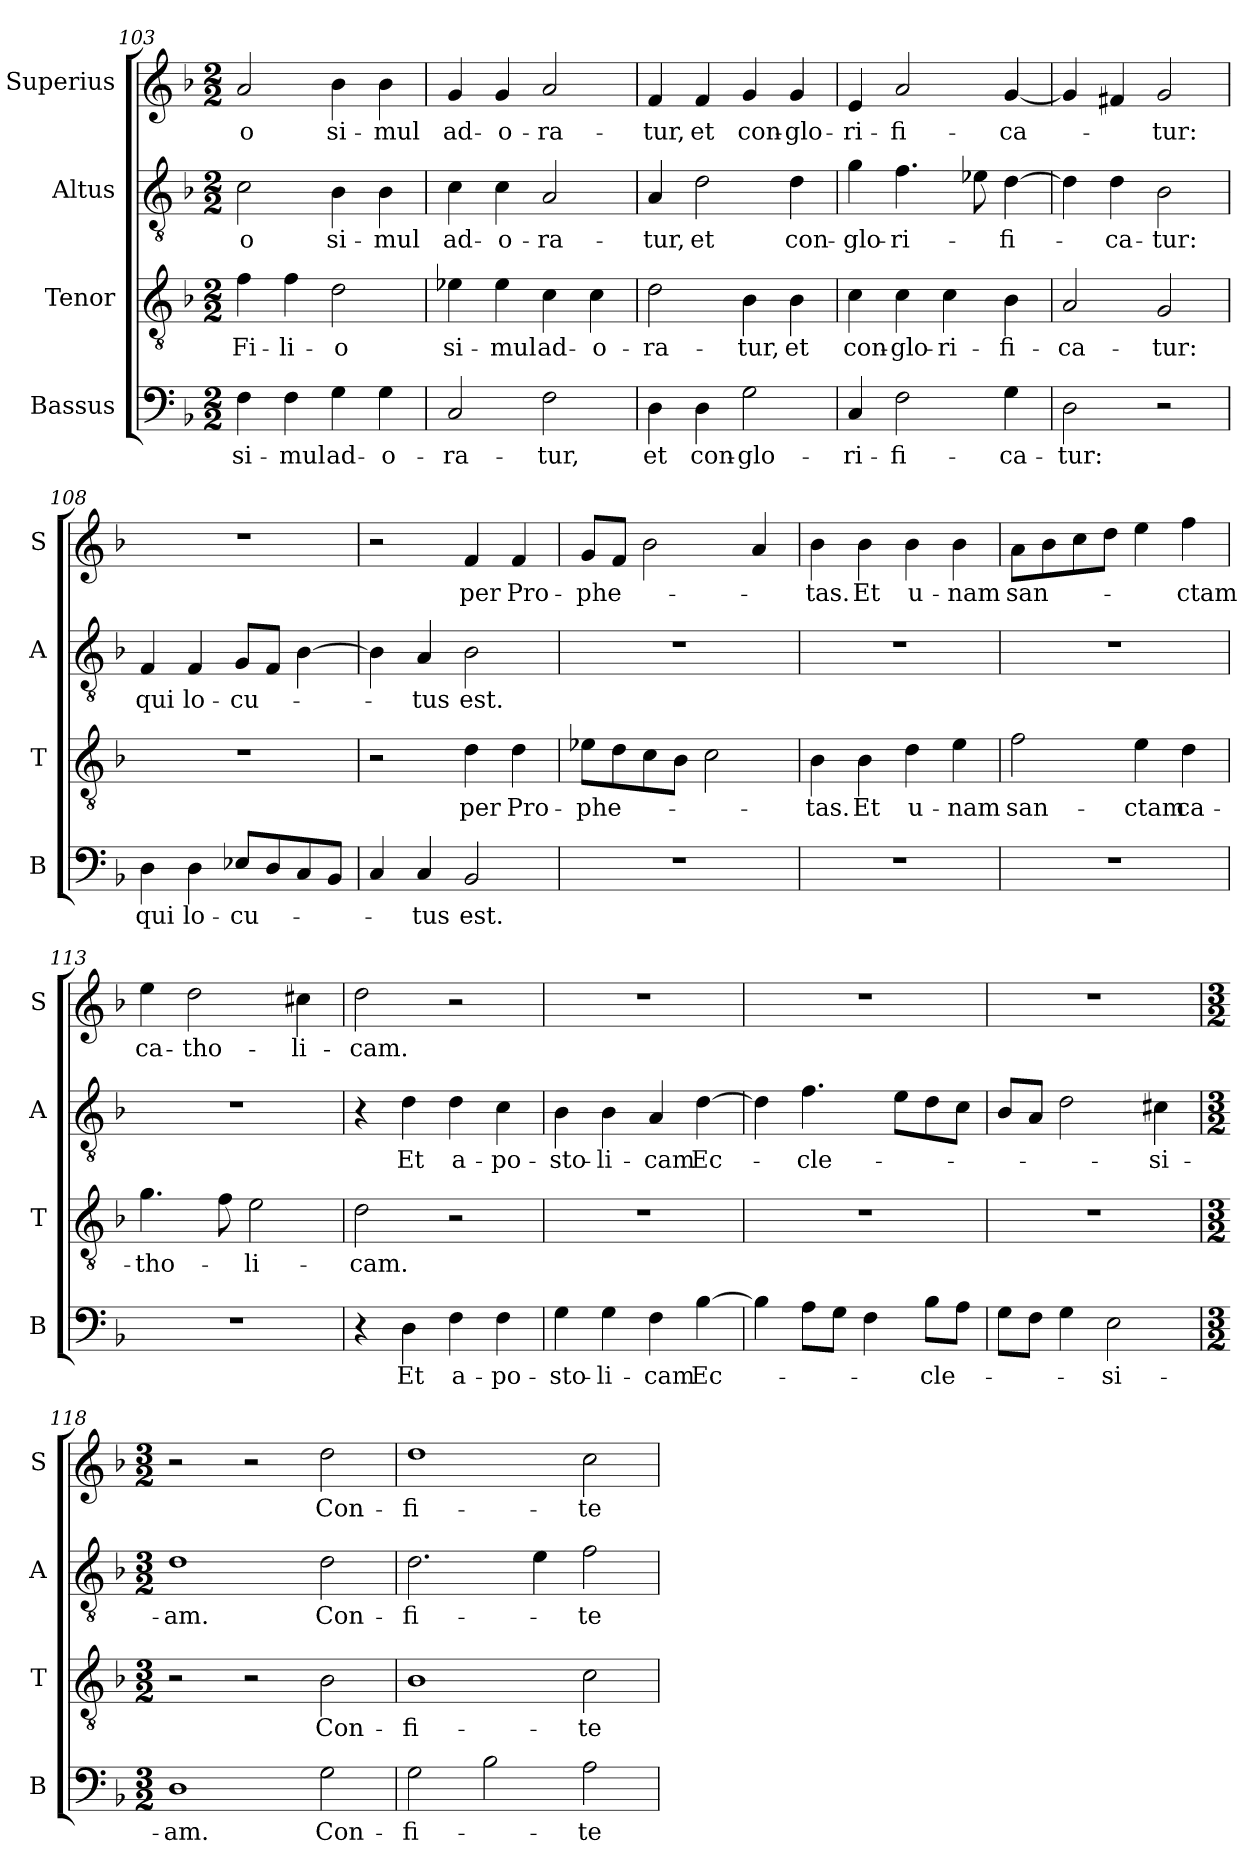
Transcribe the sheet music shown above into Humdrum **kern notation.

**kern	**text	**kern	**text	**kern	**text	**kern	**text
*part4	*part4	*part3	*part3	*part2	*part2	*part1	*part1
*staff4	*staff4	*staff3	*staff3	*staff2	*staff2	*staff1	*staff1
*I"Bassus	*	*I"Tenor	*	*I"Altus	*	*I"Superius	*
*I'B	*	*I'T	*	*I'A	*	*I'S	*
*clefF4	*	*clefGv2	*	*clefGv2	*	*clefG2	*
*k[b-]	*	*k[b-]	*	*k[b-]	*	*k[b-]	*
*M2/2	*	*M2/2	*	*M2/2	*	*M2/2	*
=103	=103	=103	=103	=103	=103	=103	=103
4F	si-	4f	Fi-	2c	-o	2a	-o
4F	-mul	4f	-li-	.	.	.	.
4G	ad-	2d	-o	4B-	si-	4b-	si-
4G	-o-	.	.	4B-	-mul	4b-	-mul
=104	=104	=104	=104	=104	=104	=104	=104
2C	-ra-	4e-i	si-	4c	ad-	4g	ad-
.	.	4e-i	-mul	4c	-o-	4g	-o-
2F	-tur,	4c	ad-	2A	-ra-	2a	-ra-
.	.	4c	-o-	.	.	.	.
=105	=105	=105	=105	=105	=105	=105	=105
4D	et	2d	-ra-	4A	-tur,	4f	-tur,
4D	con-	.	.	2d	et	4f	et
2G	-glo-	4B-	-tur,	.	.	4g	con-
.	.	4B-	et	4d	con-	4g	-glo-
=106	=106	=106	=106	=106	=106	=106	=106
4C	-ri-	4c	con-	4g	-glo-	4e	-ri-
2F	-fi-	4c	-glo-	4.f	-ri-	2a	-fi-
.	.	4c	-ri-	.	.	.	.
.	.	.	.	8e-i	.	.	.
4G	-ca-	4B-	-fi-	[4d	-fi-	[4g	-ca-
=107	=107	=107	=107	=107	=107	=107	=107
2D	-tur:	2A	-ca-	4d]	.	4g]	.
.	.	.	.	4d	-ca-	4f#X	.
2r	.	2G	-tur:	2B-	-tur:	2g	-tur:
=108	=108	=108	=108	=108	=108	=108	=108
4D	qui	1r	.	4F	qui	1r	.
4D	lo-	.	.	4F	lo-	.	.
8E-XL	-cu-	.	.	8GL	-cu-	.	.
8D	.	.	.	8FJ	.	.	.
8C	.	.	.	[4B-	.	.	.
8BB-J	.	.	.	.	.	.	.
=109	=109	=109	=109	=109	=109	=109	=109
4C	.	2r	.	4B-]	.	2r	.
4C	-tus	.	.	4A	-tus	.	.
2BB-	est.	4d	per	2B-	est.	4f	per
.	.	4d	Pro-	.	.	4f	Pro-
=110	=110	=110	=110	=110	=110	=110	=110
1r	.	8e-XL	-phe-	1r	.	8gL	-phe-
.	.	8d	.	.	.	8fJ	.
.	.	8c	.	.	.	2b-	.
.	.	8B-J	.	.	.	.	.
.	.	2c	.	.	.	.	.
.	.	.	.	.	.	4a	.
=111	=111	=111	=111	=111	=111	=111	=111
1r	.	4B-	-tas.	1r	.	4b-	-tas.
.	.	4B-	Et	.	.	4b-	Et
.	.	4d	u-	.	.	4b-	u-
.	.	4e	-nam	.	.	4b-	-nam
=112	=112	=112	=112	=112	=112	=112	=112
1r	.	2f	san-	1r	.	8aL	san-
.	.	.	.	.	.	8b-	.
.	.	.	.	.	.	8cc	.
.	.	.	.	.	.	8ddJ	.
.	.	4e	-ctam	.	.	4ee	.
.	.	4d	ca-	.	.	4ff	-ctam
=113	=113	=113	=113	=113	=113	=113	=113
1r	.	4.g	-tho-	1r	.	4ee	ca-
.	.	.	.	.	.	2dd	-tho-
.	.	8f	.	.	.	.	.
.	.	2e	-li-	.	.	.	.
.	.	.	.	.	.	4cc#X	-li-
=114	=114	=114	=114	=114	=114	=114	=114
4r	.	2d	-cam.	4r	.	2dd	-cam.
4D	Et	.	.	4d	Et	.	.
4F	a-	2r	.	4d	a-	2r	.
4F	-po-	.	.	4c	-po-	.	.
=115	=115	=115	=115	=115	=115	=115	=115
4G	-sto-	1r	.	4B-	-sto-	1r	.
4G	-li-	.	.	4B-	-li-	.	.
4F	-cam	.	.	4A	-cam	.	.
[4B-	Ec-	.	.	[4d	Ec-	.	.
=116	=116	=116	=116	=116	=116	=116	=116
4B-]	.	1r	.	4d]	.	1r	.
8AL	.	.	.	4.f	-cle-	.	.
8GJ	.	.	.	.	.	.	.
4F	.	.	.	.	.	.	.
.	.	.	.	8eL	.	.	.
8B-L	-cle-	.	.	8d	.	.	.
8AJ	.	.	.	8cJ	.	.	.
=117	=117	=117	=117	=117	=117	=117	=117
8GL	.	1r	.	8B-L	.	1r	.
8FJ	.	.	.	8AJ	.	.	.
4G	.	.	.	2d	.	.	.
2E	-si-	.	.	.	.	.	.
.	.	.	.	4c#X	-si-	.	.
=118	=118	=118	=118	=118	=118	=118	=118
*M3/2	*	*M3/2	*	*M3/2	*	*M3/2	*
1D	-am.	2r	.	1d	-am.	2r	.
.	.	2r	.	.	.	2r	.
2G	Con-	2B-	Con-	2d	Con-	2dd	Con-
=119	=119	=119	=119	=119	=119	=119	=119
2G	-fi-	1B-	-fi-	2.d	-fi-	1dd	-fi-
2B-	.	.	.	.	.	.	.
.	.	.	.	4e	.	.	.
2A	-te-	2c	-te-	2f	-te-	2cc	-te-
=	=	=	=	=	=	=	=
*-	*-	*-	*-	*-	*-	*-	*-
